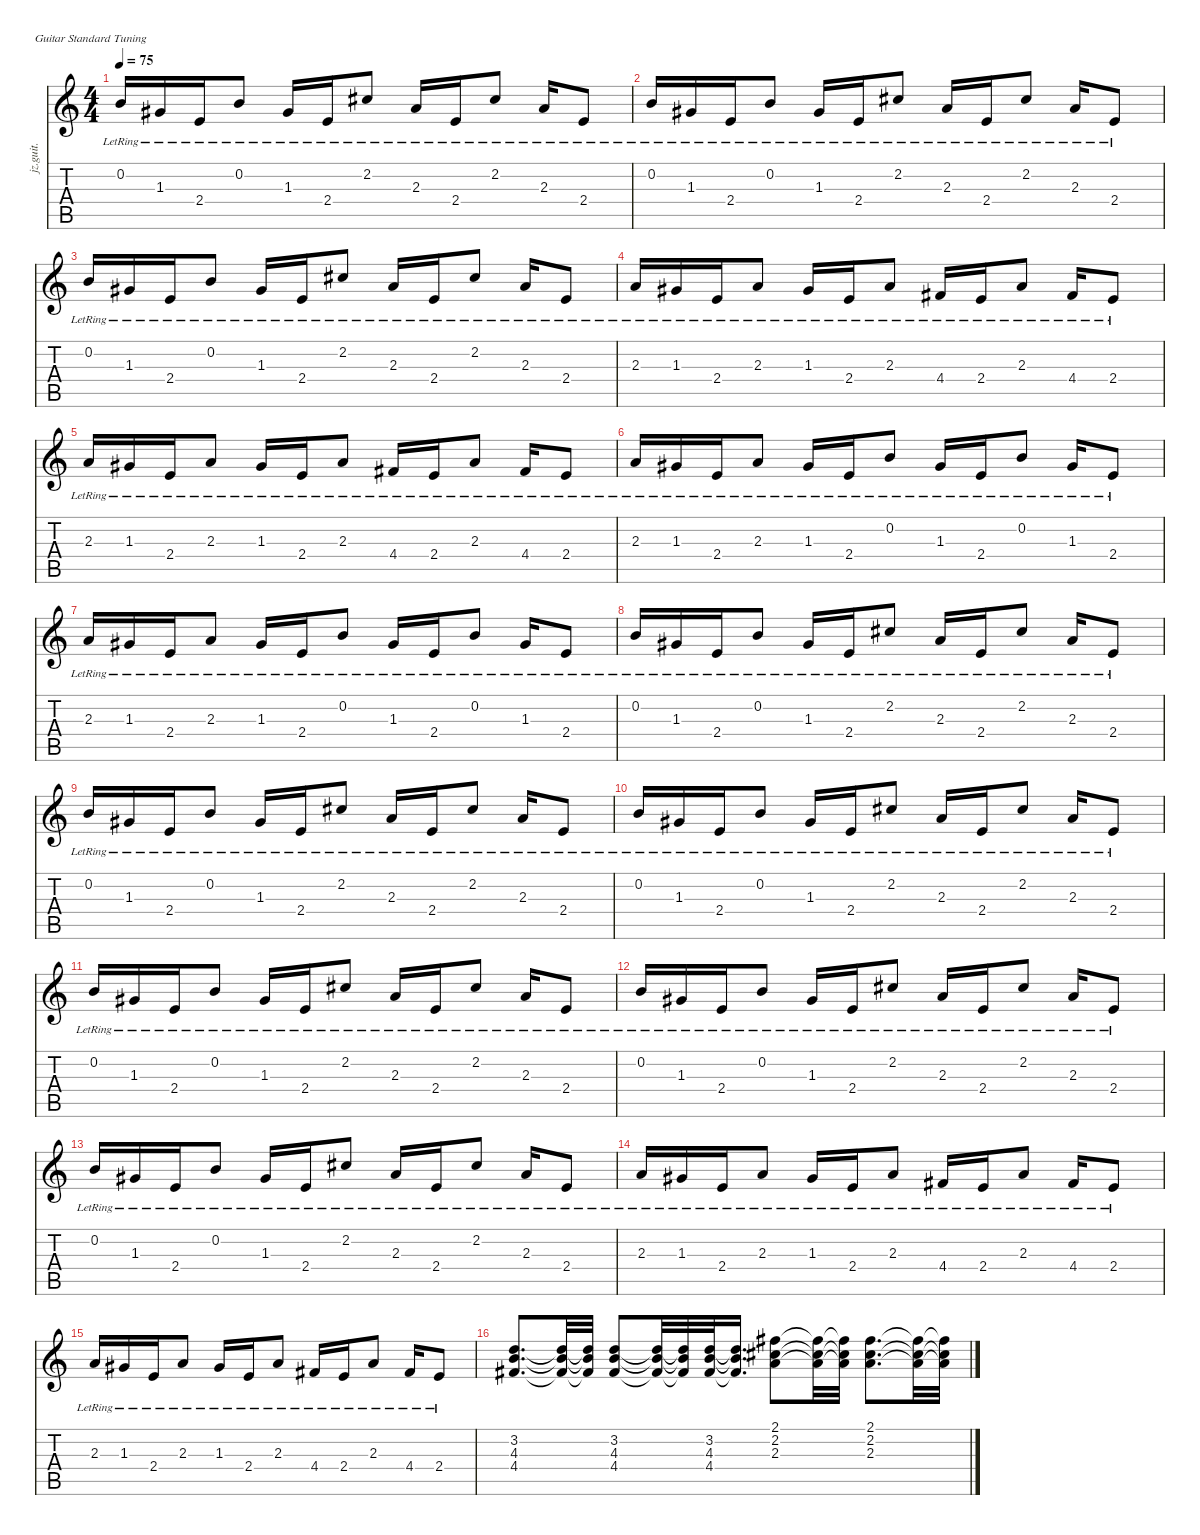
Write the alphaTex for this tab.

\defaultSystemsLayout 4
\hideDynamics
\bracketExtendMode nobrackets
\otherSystemsTrackNameOrientation horizontal
\track ("Guitar" "jz.guit.") {instrument electricguitarjazz}
\staff {score tabs}
\tuning (E4 B3 G3 D3 A2 E2)
\ts (4 4)
\tempo 75
\clef g2
\ks c
0.2{lr}.16{dy mf beam Up} 1.3{lr acc #}.16{beam Up} 2.4{lr}.16{dy mp beam Up} 0.2{lr}.8{dy mf beam Up} 1.3{lr acc #}.16{beam Up} 2.4{lr}.16{dy mp beam Up} 2.2{lr acc #}.8{dy f beam Up} 2.3{lr}.16{beam Up} 2.4{lr}.16{dy mp beam Up} 2.2{lr acc #}.8{dy mf beam Up} 2.3{lr}.16{beam Up} 2.4{lr}.8{dy mp beam Up} |
0.2{lr}.16{dy mf beam Up} 1.3{lr acc #}.16{beam Up} 2.4{lr}.16{dy mp beam Up} 0.2{lr}.8{dy mf beam Up} 1.3{lr acc #}.16{beam Up} 2.4{lr}.16{dy mp beam Up} 2.2{lr acc #}.8{dy f beam Up} 2.3{lr}.16{beam Up} 2.4{lr}.16{dy mp beam Up} 2.2{lr acc #}.8{dy mf beam Up} 2.3{lr}.16{beam Up} 2.4{lr}.8{dy mp beam Up} |
0.2{lr}.16{dy mf beam Up} 1.3{lr acc #}.16{beam Up} 2.4{lr}.16{dy mp beam Up} 0.2{lr}.8{dy mf beam Up} 1.3{lr acc #}.16{beam Up} 2.4{lr}.16{dy mp beam Up} 2.2{lr acc #}.8{dy f beam Up} 2.3{lr}.16{beam Up} 2.4{lr}.16{dy mp beam Up} 2.2{lr acc #}.8{dy mf beam Up} 2.3{lr}.16{beam Up} 2.4{lr}.8{dy mp beam Up} |
2.3{lr}.16{dy mf beam Up} 1.3{lr acc #}.16{beam Up} 2.4{lr}.16{dy mp beam Up} 2.3{lr}.8{dy mf beam Up} 1.3{lr acc #}.16{beam Up} 2.4{lr}.16{dy mp beam Up} 2.3{lr}.8{dy f beam Up} 4.4{lr acc #}.16{beam Up} 2.4{lr}.16{dy mp beam Up} 2.3{lr}.8{dy mf beam Up} 4.4{lr acc #}.16{beam Up} 2.4{lr}.8{dy mp beam Up} |
2.3{lr}.16{dy mf beam Up} 1.3{lr acc #}.16{beam Up} 2.4{lr}.16{dy mp beam Up} 2.3{lr}.8{dy mf beam Up} 1.3{lr acc #}.16{beam Up} 2.4{lr}.16{dy mp beam Up} 2.3{lr}.8{dy f beam Up} 4.4{lr acc #}.16{beam Up} 2.4{lr}.16{dy mp beam Up} 2.3{lr}.8{dy mf beam Up} 4.4{lr acc #}.16{beam Up} 2.4{lr}.8{dy mp beam Up} |
2.3{lr}.16{dy mf beam Up} 1.3{lr acc #}.16{beam Up} 2.4{lr}.16{dy mp beam Up} 2.3{lr}.8{dy mf beam Up} 1.3{lr acc #}.16{beam Up} 2.4{lr}.16{dy mp beam Up} 0.2{lr}.8{dy f beam Up} 1.3{lr acc #}.16{beam Up} 2.4{lr}.16{dy mp beam Up} 0.2{lr}.8{dy mf beam Up} 1.3{lr acc #}.16{beam Up} 2.4{lr}.8{dy mp beam Up} |
2.3{lr}.16{dy mf beam Up} 1.3{lr acc #}.16{beam Up} 2.4{lr}.16{dy mp beam Up} 2.3{lr}.8{dy mf beam Up} 1.3{lr acc #}.16{beam Up} 2.4{lr}.16{dy mp beam Up} 0.2{lr}.8{dy f beam Up} 1.3{lr acc #}.16{beam Up} 2.4{lr}.16{dy mp beam Up} 0.2{lr}.8{dy mf beam Up} 1.3{lr acc #}.16{beam Up} 2.4{lr}.8{dy mp beam Up} |
0.2{lr}.16{dy mf beam Up} 1.3{lr acc #}.16{beam Up} 2.4{lr}.16{dy mp beam Up} 0.2{lr}.8{dy mf beam Up} 1.3{lr acc #}.16{beam Up} 2.4{lr}.16{dy mp beam Up} 2.2{lr acc #}.8{dy f beam Up} 2.3{lr}.16{beam Up} 2.4{lr}.16{dy mp beam Up} 2.2{lr acc #}.8{dy mf beam Up} 2.3{lr}.16{beam Up} 2.4{lr}.8{dy mp beam Up} |
0.2{lr}.16{dy mf beam Up} 1.3{lr acc #}.16{beam Up} 2.4{lr}.16{dy mp beam Up} 0.2{lr}.8{dy mf beam Up} 1.3{lr acc #}.16{beam Up} 2.4{lr}.16{dy mp beam Up} 2.2{lr acc #}.8{dy f beam Up} 2.3{lr}.16{beam Up} 2.4{lr}.16{dy mp beam Up} 2.2{lr acc #}.8{dy mf beam Up} 2.3{lr}.16{beam Up} 2.4{lr}.8{dy mp beam Up} |
0.2{lr}.16{dy mf beam Up} 1.3{lr acc #}.16{beam Up} 2.4{lr}.16{dy mp beam Up} 0.2{lr}.8{dy mf beam Up} 1.3{lr acc #}.16{beam Up} 2.4{lr}.16{dy mp beam Up} 2.2{lr acc #}.8{dy f beam Up} 2.3{lr}.16{beam Up} 2.4{lr}.16{dy mp beam Up} 2.2{lr acc #}.8{dy mf beam Up} 2.3{lr}.16{beam Up} 2.4{lr}.8{dy mp beam Up} |
0.2{lr}.16{dy mf beam Up} 1.3{lr acc #}.16{beam Up} 2.4{lr}.16{dy mp beam Up} 0.2{lr}.8{dy mf beam Up} 1.3{lr acc #}.16{beam Up} 2.4{lr}.16{dy mp beam Up} 2.2{lr acc #}.8{dy f beam Up} 2.3{lr}.16{beam Up} 2.4{lr}.16{dy mp beam Up} 2.2{lr acc #}.8{dy mf beam Up} 2.3{lr}.16{beam Up} 2.4{lr}.8{dy mp beam Up} |
0.2{lr}.16{dy mf beam Up} 1.3{lr acc #}.16{beam Up} 2.4{lr}.16{dy mp beam Up} 0.2{lr}.8{dy mf beam Up} 1.3{lr acc #}.16{beam Up} 2.4{lr}.16{dy mp beam Up} 2.2{lr acc #}.8{dy f beam Up} 2.3{lr}.16{beam Up} 2.4{lr}.16{dy mp beam Up} 2.2{lr acc #}.8{dy mf beam Up} 2.3{lr}.16{beam Up} 2.4{lr}.8{dy mp beam Up} |
0.2{lr}.16{dy mf beam Up} 1.3{lr acc #}.16{beam Up} 2.4{lr}.16{dy mp beam Up} 0.2{lr}.8{dy mf beam Up} 1.3{lr acc #}.16{beam Up} 2.4{lr}.16{dy mp beam Up} 2.2{lr acc #}.8{dy f beam Up} 2.3{lr}.16{beam Up} 2.4{lr}.16{dy mp beam Up} 2.2{lr acc #}.8{dy mf beam Up} 2.3{lr}.16{beam Up} 2.4{lr}.8{dy mp beam Up} |
2.3{lr}.16{dy mf beam Up} 1.3{lr acc #}.16{beam Up} 2.4{lr}.16{dy mp beam Up} 2.3{lr}.8{dy mf beam Up} 1.3{lr acc #}.16{beam Up} 2.4{lr}.16{dy mp beam Up} 2.3{lr}.8{dy f beam Up} 4.4{lr acc #}.16{beam Up} 2.4{lr}.16{dy mp beam Up} 2.3{lr}.8{dy mf beam Up} 4.4{lr acc #}.16{beam Up} 2.4{lr}.8{dy mp beam Up} |
2.3{lr}.16{dy mf beam Up} 1.3{lr acc #}.16{beam Up} 2.4{lr}.16{dy mp beam Up} 2.3{lr}.8{dy mf beam Up} 1.3{lr acc #}.16{beam Up} 2.4{lr}.16{dy mp beam Up} 2.3{lr}.8{dy f beam Up} 4.4{lr acc #}.16{beam Up} 2.4{lr}.16{dy mp beam Up} 2.3{lr}.8{dy mf beam Up} 4.4{lr acc #}.16{beam Up} 2.4{lr}.8{dy mp beam Up} |
(3.2 4.3 4.4{acc #}).8{d dy ff beam Up} (3.2{t} 4.3{t} 4.4{t acc #}).32{dy f beam Up} (3.2{t} 4.3{t} 4.4{t acc #}).32{beam Up} (3.2 4.3 4.4{acc #}).8{dy ff beam Up} (3.2{t} 4.3{t} 4.4{t acc #}).32{dy f beam Up} (3.2{t} 4.3{t} 4.4{t acc #}).32{beam Up} (3.2 4.3 4.4{acc #}).32{dy ff beam Up} (3.2{t} 4.3{t} 4.4{t acc #}).16{d dy f beam Up} (2.1{acc #} 2.2{acc #} 2.3).8{dy ff beam Down} (2.1{t acc #} 2.2{t acc #} 2.3{t}).32{dy f beam Down} (2.1{t acc #} 2.2{t acc #} 2.3{t}).32{beam Down} (2.1{acc #} 2.2{acc #} 2.3).8{d dy ff beam Down} (2.1{t acc #} 2.2{t acc #} 2.3{t}).32{dy f beam Down} (2.1{t acc #} 2.2{t acc #} 2.3{t}).32{beam Down}
